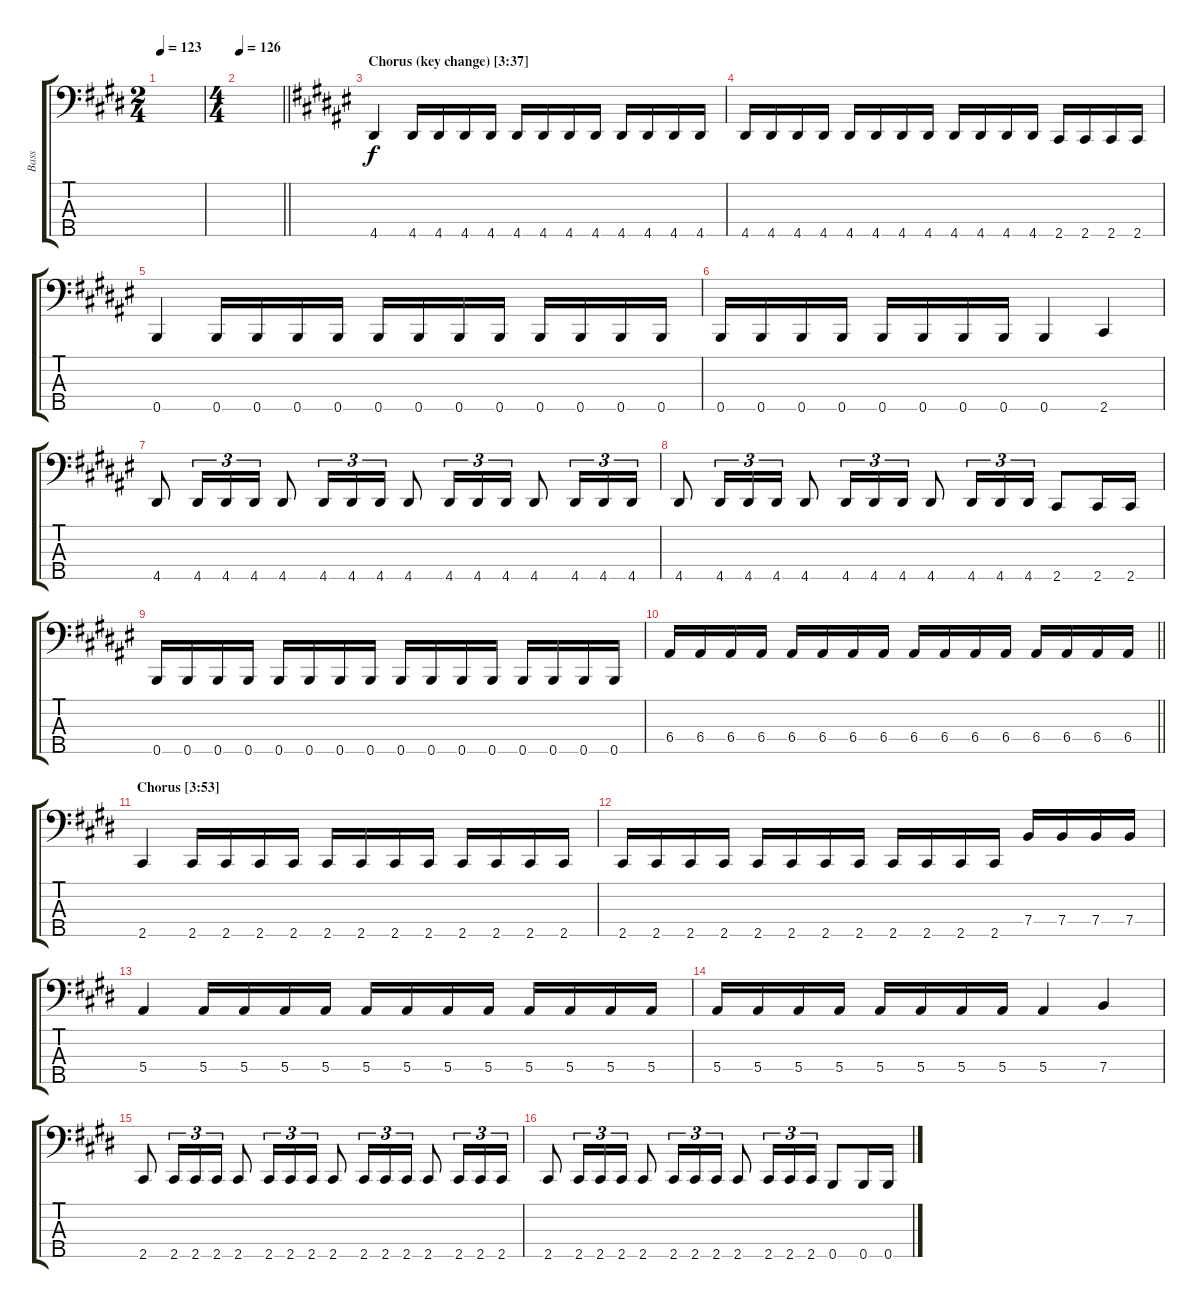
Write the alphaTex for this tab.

\track ("Bass" "Bass") {instrument electricbassfinger}
\staff {score tabs}
\tuning (G2 D2 A1 E1 B0) {hide}
\ts (2 4)
\tempo 123
\clef f4
\ks c#minor
|
\ts (4 4)
\tempo 126
\barLineRight lightlight
|
\section ("" "Chorus (key change) [3:37]")
\ks d#minor
4.5.4 4.5.16 4.5.16 4.5.16 4.5.16 4.5.16 4.5.16 4.5.16 4.5.16 4.5.16 4.5.16 4.5.16 4.5.16 |
4.5.16 4.5.16 4.5.16 4.5.16 4.5.16 4.5.16 4.5.16 4.5.16 4.5.16 4.5.16 4.5.16 4.5.16 2.5.16 2.5.16 2.5.16 2.5.16 |
0.5.4 0.5.16 0.5.16 0.5.16 0.5.16 0.5.16 0.5.16 0.5.16 0.5.16 0.5.16 0.5.16 0.5.16 0.5.16 |
0.5.16 0.5.16 0.5.16 0.5.16 0.5.16 0.5.16 0.5.16 0.5.16 0.5.4 2.5.4 |
4.5.8 4.5.16{tu (3 2)} 4.5.16{tu (3 2)} 4.5.16{tu (3 2)} 4.5.8 4.5.16{tu (3 2)} 4.5.16{tu (3 2)} 4.5.16{tu (3 2)} 4.5.8 4.5.16{tu (3 2)} 4.5.16{tu (3 2)} 4.5.16{tu (3 2)} 4.5.8 4.5.16{tu (3 2)} 4.5.16{tu (3 2)} 4.5.16{tu (3 2)} |
4.5.8 4.5.16{tu (3 2)} 4.5.16{tu (3 2)} 4.5.16{tu (3 2)} 4.5.8 4.5.16{tu (3 2)} 4.5.16{tu (3 2)} 4.5.16{tu (3 2)} 4.5.8 4.5.16{tu (3 2)} 4.5.16{tu (3 2)} 4.5.16{tu (3 2)} 2.5.8 2.5.16 2.5.16 |
0.5.16 0.5.16 0.5.16 0.5.16 0.5.16 0.5.16 0.5.16 0.5.16 0.5.16 0.5.16 0.5.16 0.5.16 0.5.16 0.5.16 0.5.16 0.5.16 |
\barLineRight lightlight
6.4.16 6.4.16 6.4.16 6.4.16 6.4.16 6.4.16 6.4.16 6.4.16 6.4.16 6.4.16 6.4.16 6.4.16 6.4.16 6.4.16 6.4.16 6.4.16 |
\section ("" "Chorus [3:53]")
\ks c#minor
2.5.4 2.5.16 2.5.16 2.5.16 2.5.16 2.5.16 2.5.16 2.5.16 2.5.16 2.5.16 2.5.16 2.5.16 2.5.16 |
2.5.16 2.5.16 2.5.16 2.5.16 2.5.16 2.5.16 2.5.16 2.5.16 2.5.16 2.5.16 2.5.16 2.5.16 7.4.16 7.4.16 7.4.16 7.4.16 |
5.4.4 5.4.16 5.4.16 5.4.16 5.4.16 5.4.16 5.4.16 5.4.16 5.4.16 5.4.16 5.4.16 5.4.16 5.4.16 |
5.4.16 5.4.16 5.4.16 5.4.16 5.4.16 5.4.16 5.4.16 5.4.16 5.4.4 7.4.4 |
2.5.8 2.5.16{tu (3 2)} 2.5.16{tu (3 2)} 2.5.16{tu (3 2)} 2.5.8 2.5.16{tu (3 2)} 2.5.16{tu (3 2)} 2.5.16{tu (3 2)} 2.5.8 2.5.16{tu (3 2)} 2.5.16{tu (3 2)} 2.5.16{tu (3 2)} 2.5.8 2.5.16{tu (3 2)} 2.5.16{tu (3 2)} 2.5.16{tu (3 2)} |
2.5.8 2.5.16{tu (3 2)} 2.5.16{tu (3 2)} 2.5.16{tu (3 2)} 2.5.8 2.5.16{tu (3 2)} 2.5.16{tu (3 2)} 2.5.16{tu (3 2)} 2.5.8 2.5.16{tu (3 2)} 2.5.16{tu (3 2)} 2.5.16{tu (3 2)} 0.5.8 0.5.16 0.5.16
